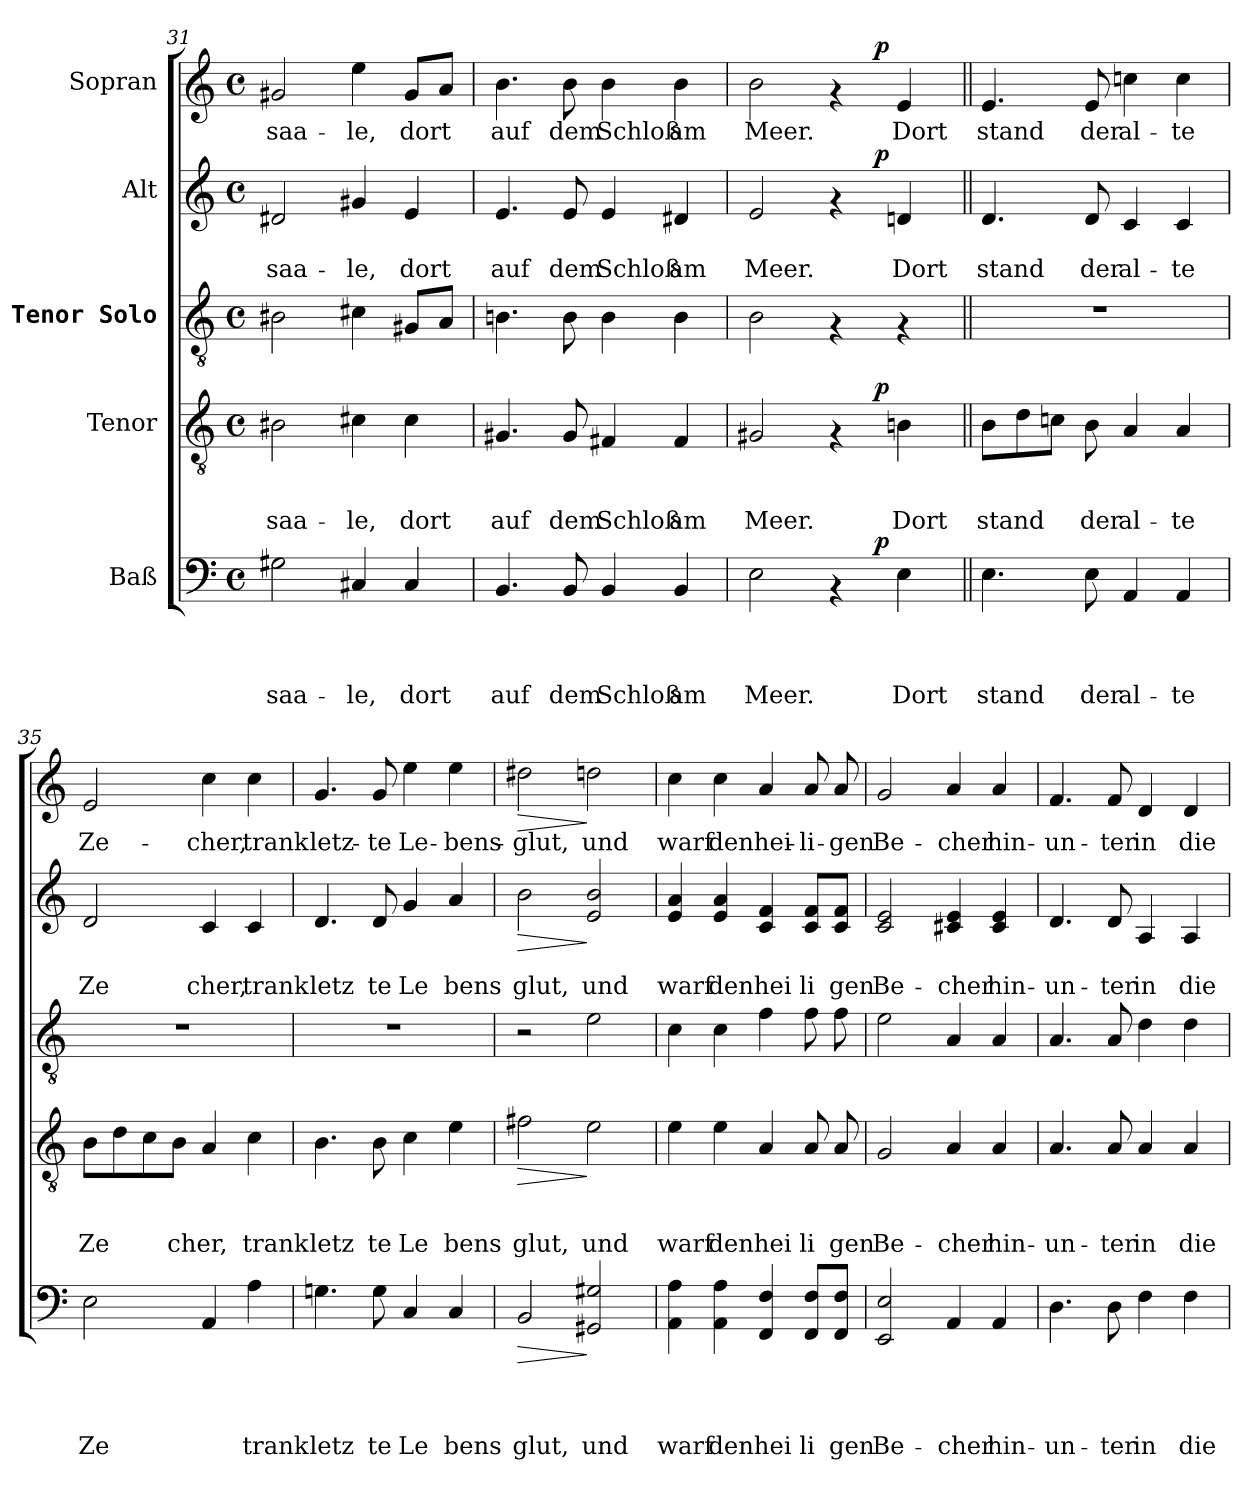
**kern	**text	**text	**text	**text	**dynam	**kern	**text	**text	**text	**dynam	**kern	**kern	**text	**text	**dynam	**kern	**text	**dynam
*part5	*part5	*part5	*part5	*part5	*part5	*part4	*part4	*part4	*part4	*part4	*part3	*part2	*part2	*part2	*part2	*part1	*part1	*part1
*staff5	*staff5	*staff5	*staff5	*staff5	*staff5	*staff4	*staff4	*staff4	*staff4	*staff4	*staff3	*staff2	*staff2	*staff2	*staff2	*staff1	*staff1	*staff1
*I"Baß	*	*	*	*	*	*I"Tenor	*	*	*	*	*I"✼ Tenor Solo	*I"Alt	*	*	*	*I"Sopran	*	*
!!LO:LB:g=z
*clefF4	*	*	*	*	*	*clefGv2	*	*	*	*	*clefGv2	*clefG2	*	*	*	*clefG2	*	*
*k[]	*	*	*	*	*	*k[]	*	*	*	*	*k[]	*k[]	*	*	*	*k[]	*	*
*C:	*	*	*	*	*	*C:	*	*	*	*	*C:	*C:	*	*	*	*C:	*	*
*M4/4	*	*	*	*	*	*M4/4	*	*	*	*	*M4/4	*M4/4	*	*	*	*M4/4	*	*
*met(c)	*	*	*	*	*	*met(c)	*	*	*	*	*met(c)	*met(c)	*	*	*	*met(c)	*	*
=31	=31	=31	=31	=31	=31	=31	=31	=31	=31	=31	=31	=31	=31	=31	=31	=31	=31	=31
!	!	!	!	!LO:LY:a	!	!	!	!	!LO:LY:b	!	!	!	!	!LO:LY:b	!	!	!LO:LY:b	!
2G#X\	.	.	.	-saa-	.	2B#X\	.	.	-saa-	.	2B#X\	2d#X/	.	-saa-	.	2g#X/	-saa-	.
!	!	!	!	!LO:LY:a	!	!	!	!	!LO:LY:b	!	!	!	!	!LO:LY:b	!	!	!LO:LY:b	!
4C#X/	.	.	.	-le,	.	4c#X\	.	.	-le,	.	4c#X\	4g#X/	.	-le,	.	4ee\	-le,	.
!	!	!	!	!LO:LY:a	!	!	!	!	!LO:LY:b	!	!	!	!	!LO:LY:b	!	!	!LO:LY:b	!
4C#/	.	.	.	dort	.	4c#\	.	.	dort	.	8G#X/L	4e/	.	dort	.	8g#/L	dort	.
.	.	.	.	.	.	.	.	.	.	.	8A/J	.	.	.	.	8a/J	.	.
=32	=32	=32	=32	=32	=32	=32	=32	=32	=32	=32	=32	=32	=32	=32	=32	=32	=32	=32
!	!	!	!	!LO:LY:a	!	!	!	!	!LO:LY:b	!	!	!	!	!LO:LY:b	!	!	!LO:LY:b	!
4.BB/	.	.	.	auf	.	4.G#X/	.	.	auf	.	4.Bn\	4.e/	.	auf	.	4.b\	auf	.
!	!	!	!	!LO:LY:a	!	!	!	!	!LO:LY:b	!	!	!	!	!LO:LY:b	!	!	!LO:LY:b	!
8BB/	.	.	.	dem	.	8G#/	.	.	dem	.	8B\	8e/	.	dem	.	8b\	dem	.
!	!	!	!	!LO:LY:a	!	!	!	!	!LO:LY:b	!	!	!	!	!LO:LY:b	!	!	!LO:LY:b	!
4BB/	.	.	.	Schloß	.	4F#X/	.	.	Schloß	.	4B\	4e/	.	Schloß	.	4b\	Schloß	.
!	!	!	!	!LO:LY:a	!	!	!	!	!LO:LY:b	!	!	!	!	!LO:LY:b	!	!	!LO:LY:b	!
4BB/	.	.	.	am	.	4F#/	.	.	am	.	4B\	4d#X/	.	am	.	4b\	am	.
=33	=33	=33	=33	=33	=33	=33	=33	=33	=33	=33	=33	=33	=33	=33	=33	=33	=33	=33
!	!	!	!	!LO:LY:a	!	!	!	!	!LO:LY:b	!	!	!	!	!LO:LY:b	!	!	!LO:LY:b	!
*^	*	*	*	*	*	*^	*	*	*	*	*	*^	*	*	*	*^	*	*
2E\	2ryy	.	.	.	Meer.	.	2G#X/	2ryy	.	.	Meer.	.	2B\	2e/	2ryy	.	Meer.	.	2b\	2ryy	Meer.	.
4rAA	8.ryy	.	.	.	.	.	4rF	8.ryy	.	.	.	.	4rF	4rf	8.ryy	.	.	.	4rf	8.ryy	.	.
!	!	!	!	!	!	!LO:DY:a	!	!	!	!	!	!LO:DY:a	!	!	!	!	!	!LO:DY:a	!	!	!	!LO:DY:a
.	4ryy	.	.	.	.	p	.	4ryy	.	.	.	p	.	.	4ryy	.	.	p	.	4ryy	.	p
!	!	!	!	!	!LO:LY:a	!	!	!	!	!	!LO:LY:b	!	!	!	!	!	!LO:LY:b	!	!	!	!LO:LY:b	!
4E\	.	.	.	.	Dort	.	4Bn\	.	.	.	Dort	.	4rF	4dn/	.	.	Dort	.	4e/	.	Dort	.
.	16ryy	.	.	.	.	.	.	16ryy	.	.	.	.	.	.	16ryy	.	.	.	.	16ryy	.	.
=34||	=34||	=34||	=34||	=34||	=34||	=34||	=34||	=34||	=34||	=34||	=34||	=34||	=34||	=34||	=34||	=34||	=34||	=34||	=34||	=34||	=34||	=34||
!	!	!	!	!	!LO:LY:a	!	!	!	!	!	!LO:LY:b	!	!	!	!	!	!LO:LY:b	!	!	!	!LO:LY:b	!
*v	*v	*	*	*	*	*	*	*	*	*	*	*	*	*v	*v	*	*	*	*v	*v	*	*
*	*	*	*	*	*	*v	*v	*	*	*	*	*	*	*	*	*	*	*	*
4.E\	.	.	.	stand	.	8B\L	.	.	stand	.	1r	4.d/	.	stand	.	4.e/	stand	.
.	.	.	.	.	.	8d\	.	.	.	.	.	.	.	.	.	.	.	.
.	.	.	.	.	.	8cn\J	.	.	.	.	.	.	.	.	.	.	.	.
!	!	!	!	!LO:LY:a	!	!	!	!	!LO:LY:b	!	!	!	!	!LO:LY:b	!	!	!LO:LY:b	!
8E\	.	.	.	der	.	8B\	.	.	der	.	.	8d/	.	der	.	8e/	der	.
!	!	!	!	!LO:LY:a	!	!	!	!	!LO:LY:b	!	!	!	!	!LO:LY:b	!	!	!LO:LY:b	!
4AA/	.	.	.	al-	.	4A/	.	.	al-	.	.	4c/	.	al-	.	4ccn\	al-	.
!	!	!	!	!LO:LY:a	!	!	!	!	!LO:LY:b	!	!	!	!	!LO:LY:b	!	!	!LO:LY:b	!
4AA/	.	.	.	-te	.	4A/	.	.	-te	.	.	4c/	.	-te	.	4cc\	-te	.
!!LO:PB:g=z
=35	=35	=35	=35	=35	=35	=35	=35	=35	=35	=35	=35	=35	=35	=35	=35	=35	=35	=35
!	!	!	!	!LO:LY:a	!	!	!	!	!LO:LY:b	!	!	!	!	!LO:LY:b	!	!	!LO:LY:b	!
2E\	.	.	.	Ze	.	8B\L	.	.	Ze	.	1r	2d/	.	Ze	.	2e/	Ze-	.
.	.	.	.	.	.	8d\	.	.	.	.	.	.	.	.	.	.	.	.
.	.	.	.	.	.	8c\	.	.	.	.	.	.	.	.	.	.	.	.
!	!	!	!	!	!	!	!	!	!LO:LY:b	!	!	!	!	!	!	!	!	!
.	.	.	.	.	.	8B\J	.	.	cher,	.	.	.	.	.	.	.	.	.
!	!	!	!	!	!	!	!	!	!	!	!	!	!	!LO:LY:b	!	!	!LO:LY:b	!
4AA/	.	.	.	.	.	4A/	.	.	.	.	.	4c/	.	cher,	.	4cc\	-cher,	.
!	!	!	!	!LO:LY:a	!	!	!	!	!LO:LY:b	!	!	!	!	!LO:LY:b	!	!	!LO:LY:b	!
4A\	.	.	.	trank	.	4c\	.	.	trank	.	.	4c/	.	trank	.	4cc\	trank	.
=36	=36	=36	=36	=36	=36	=36	=36	=36	=36	=36	=36	=36	=36	=36	=36	=36	=36	=36
!	!	!	!	!LO:LY:a	!	!	!	!	!LO:LY:b	!	!	!	!	!LO:LY:b	!	!	!LO:LY:b	!
4.Gn\	.	.	.	letz	.	4.B\	.	.	letz	.	1r	4.d/	.	letz	.	4.g/	letz-	.
!	!	!	!	!LO:LY:a	!	!	!	!	!LO:LY:b	!	!	!	!	!LO:LY:b	!	!	!LO:LY:b	!
8G\	.	.	.	te	.	8B\	.	.	te	.	.	8d/	.	te	.	8g/	-te	.
!	!	!	!	!LO:LY:a	!	!	!	!	!LO:LY:b	!	!	!	!	!LO:LY:b	!	!	!LO:LY:b	!
4C/	.	.	.	Le	.	4c\	.	.	Le	.	.	4g/	.	Le	.	4ee\	Le-	.
!	!	!	!	!LO:LY:a	!	!	!	!	!LO:LY:b	!	!	!	!	!LO:LY:b	!	!	!LO:LY:b	!
4C/	.	.	.	bens	.	4e\	.	.	bens	.	.	4a/	.	bens	.	4ee\	-bens-	.
=37	=37	=37	=37	=37	=37	=37	=37	=37	=37	=37	=37	=37	=37	=37	=37	=37	=37	=37
!	!	!	!	!LO:LY:a	!LO:HP:b	!	!	!	!LO:LY:b	!LO:HP:b	!	!	!	!LO:LY:b	!LO:HP:b	!	!LO:LY:b	!LO:HP:b
2BB/	.	.	.	glut,	>	2f#X\	.	.	glut,	>	2r	2b\	.	glut,	>	2dd#X\	-glut,	>
!	!	!	!	!LO:LY:a	!	!	!	!	!LO:LY:b	!	!	!	!	!LO:LY:b	!	!	!LO:LY:b	!
2GG#X/ 2G#X/	.	.	.	und	]	2e\	.	.	und	]	2e\	2e/ 2b/	.	und	]	2ddn\	und	]
=38	=38	=38	=38	=38	=38	=38	=38	=38	=38	=38	=38	=38	=38	=38	=38	=38	=38	=38
!	!	!	!	!LO:LY:a	!	!	!	!	!LO:LY:b	!	!	!	!	!LO:LY:b	!	!	!LO:LY:b	!
4AA\ 4A\	.	.	.	warf	.	4e\	.	.	warf	.	4c\	4e/ 4a/	.	warf	.	4cc\	warf	.
!	!	!	!	!LO:LY:a	!	!	!	!	!LO:LY:b	!	!	!	!	!LO:LY:b	!	!	!LO:LY:b	!
4AA\ 4A\	.	.	.	den	.	4e\	.	.	den	.	4c\	4e/ 4a/	.	den	.	4cc\	den	.
!	!	!	!	!LO:LY:a	!	!	!	!	!LO:LY:b	!	!	!	!	!LO:LY:b	!	!	!LO:LY:b	!
4FF/ 4F/	.	.	.	hei	.	4A/	.	.	hei	.	4f\	4c/ 4f/	.	hei	.	4a/	hei-	.
!	!	!	!	!LO:LY:a	!	!	!	!	!LO:LY:b	!	!	!	!	!LO:LY:b	!	!	!LO:LY:b	!
8FF/ 8F/L	.	.	.	li	.	8A/	.	.	li	.	8f\	8c/ 8f/L	.	li	.	8a/	-li-	.
!	!	!	!	!LO:LY:a	!	!	!	!	!LO:LY:b	!	!	!	!	!LO:LY:b	!	!	!LO:LY:b	!
8FF/ 8F/J	.	.	.	gen	.	8A/	.	.	gen	.	8f\	8c/ 8f/J	.	gen	.	8a/	-gen	.
!!LO:PB:g=z
=39	=39	=39	=39	=39	=39	=39	=39	=39	=39	=39	=39	=39	=39	=39	=39	=39	=39	=39
!	!	!	!	!LO:LY:a	!	!	!	!	!LO:LY:b	!	!	!	!	!LO:LY:b	!	!	!LO:LY:b	!
2EE/ 2E/	.	.	.	Be-	.	2G/	.	.	Be-	.	2e\	2c/ 2e/	.	Be-	.	2g/	Be-	.
!	!	!	!	!LO:LY:a	!	!	!	!	!LO:LY:b	!	!	!	!	!LO:LY:b	!	!	!LO:LY:b	!
4AA/	.	.	.	-cher	.	4A/	.	.	-cher	.	4A/	4c#X/ 4e/	.	-cher	.	4a/	-cher	.
!	!	!	!	!LO:LY:a	!	!	!	!	!LO:LY:b	!	!	!	!	!LO:LY:b	!	!	!LO:LY:b	!
4AA/	.	.	.	hin-	.	4A/	.	.	hin-	.	4A/	4c#/ 4e/	.	hin-	.	4a/	hin-	.
=40	=40	=40	=40	=40	=40	=40	=40	=40	=40	=40	=40	=40	=40	=40	=40	=40	=40	=40
!	!	!	!	!LO:LY:a	!	!	!	!	!LO:LY:b	!	!	!	!	!LO:LY:b	!	!	!LO:LY:b	!
4.D\	.	.	.	-un-	.	4.A/	.	.	-un-	.	4.A/	4.d/	.	-un-	.	4.f/	-un-	.
!	!	!	!	!LO:LY:a	!	!	!	!	!LO:LY:b	!	!	!	!	!LO:LY:b	!	!	!LO:LY:b	!
8D\	.	.	.	-ter	.	8A/	.	.	-ter	.	8A/	8d/	.	-ter	.	8f/	-ter	.
!	!	!	!	!LO:LY:a	!	!	!	!	!LO:LY:b	!	!	!	!	!LO:LY:b	!	!	!LO:LY:b	!
4F\	.	.	.	in	.	4A/	.	.	in	.	4d\	4A/	.	in	.	4d/	in	.
!	!	!	!	!LO:LY:a	!	!	!	!	!LO:LY:b	!	!	!	!	!LO:LY:b	!	!	!LO:LY:b	!
4F\	.	.	.	die	.	4A/	.	.	die	.	4d\	4A/	.	die	.	4d/	die	.
=	=	=	=	=	=	=	=	=	=	=	=	=	=	=	=	=	=	=
*-	*-	*-	*-	*-	*-	*-	*-	*-	*-	*-	*-	*-	*-	*-	*-	*-	*-	*-
